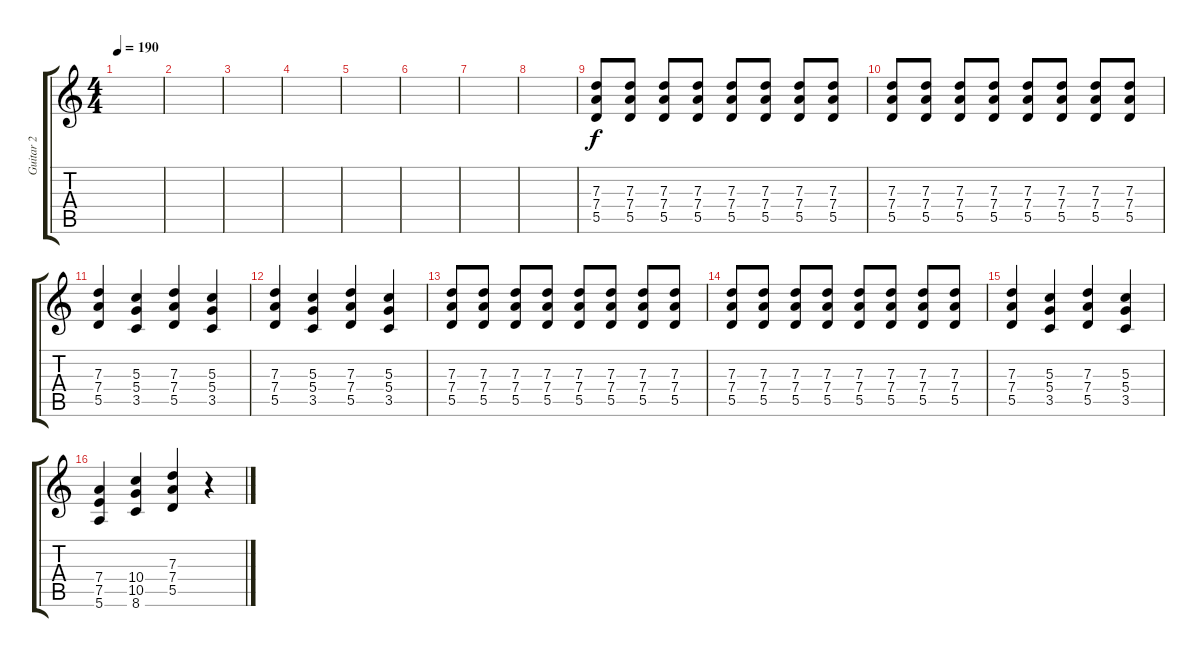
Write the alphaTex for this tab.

\track ("Guitar 2" "Guitar 2") {instrument overdrivenguitar}
\staff {score tabs}
\tuning (E4 B3 G3 D3 A2 E2) {hide}
\ts (4 4)
\tempo 190
\clef g2
\ks c
|
|
|
|
|
|
|
|
(7.3 7.4 5.5).8 (7.3 7.4 5.5).8 (7.3 7.4 5.5).8 (7.3 7.4 5.5).8 (7.3 7.4 5.5).8 (7.3 7.4 5.5).8 (7.3 7.4 5.5).8 (7.3 7.4 5.5).8 |
(7.3 7.4 5.5).8 (7.3 7.4 5.5).8 (7.3 7.4 5.5).8 (7.3 7.4 5.5).8 (7.3 7.4 5.5).8 (7.3 7.4 5.5).8 (7.3 7.4 5.5).8 (7.3 7.4 5.5).8 |
(7.3 7.4 5.5).4 (5.3 5.4 3.5).4 (7.3 7.4 5.5).4 (5.3 5.4 3.5).4 |
(7.3 7.4 5.5).4 (5.3 5.4 3.5).4 (7.3 7.4 5.5).4 (5.3 5.4 3.5).4 |
(7.3 7.4 5.5).8 (7.3 7.4 5.5).8 (7.3 7.4 5.5).8 (7.3 7.4 5.5).8 (7.3 7.4 5.5).8 (7.3 7.4 5.5).8 (7.3 7.4 5.5).8 (7.3 7.4 5.5).8 |
(7.3 7.4 5.5).8 (7.3 7.4 5.5).8 (7.3 7.4 5.5).8 (7.3 7.4 5.5).8 (7.3 7.4 5.5).8 (7.3 7.4 5.5).8 (7.3 7.4 5.5).8 (7.3 7.4 5.5).8 |
(7.3 7.4 5.5).4 (5.3 5.4 3.5).4 (7.3 7.4 5.5).4 (5.3 5.4 3.5).4 |
(7.4 7.5 5.6).4 (10.4 10.5 8.6).4 (7.3 7.4 5.5).4 r.4
